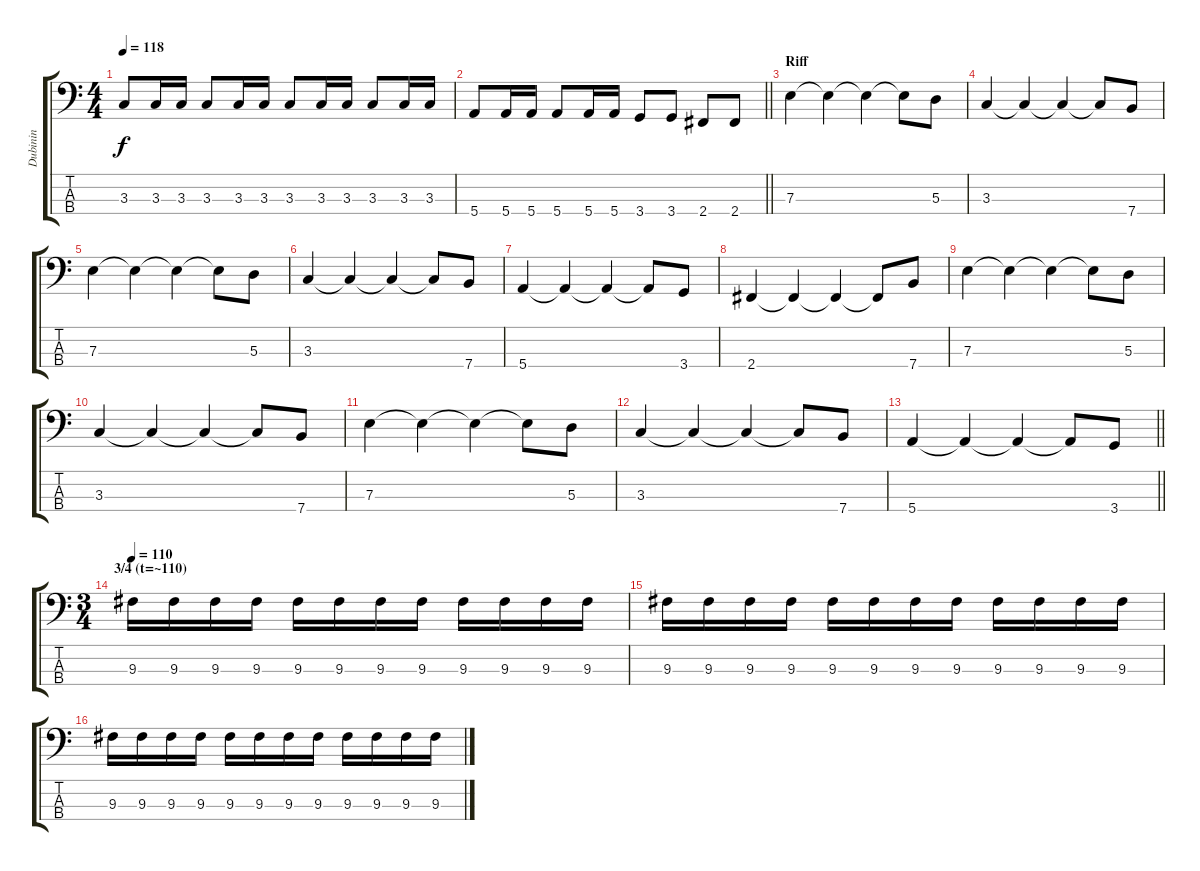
\track ("Dubinin" "Dubinin") {instrument electricbassfinger}
\staff {score tabs}
\tuning (G2 D2 A1 E1) {hide}
\ts (4 4)
\tempo 118
\clef f4
\ks c
3.3.8{dy f} 3.3.16 3.3.16 3.3.8 3.3.16 3.3.16 3.3.8 3.3.16 3.3.16 3.3.8 3.3.16 3.3.16 |
\barLineRight lightlight
5.4.8 5.4.16 5.4.16 5.4.8 5.4.16 5.4.16 3.4.8 3.4.8 2.4.8 2.4.8 |
\section ("" "Riff")
7.3.4 7.3{t}.4 7.3{t}.4 7.3{t}.8 5.3.8 |
3.3.4 3.3{t}.4 3.3{t}.4 3.3{t}.8 7.4.8 |
7.3.4 7.3{t}.4 7.3{t}.4 7.3{t}.8 5.3.8 |
3.3.4 3.3{t}.4 3.3{t}.4 3.3{t}.8 7.4.8 |
5.4.4 5.4{t}.4 5.4{t}.4 5.4{t}.8 3.4.8 |
2.4.4 2.4{t}.4 2.4{t}.4 2.4{t}.8 7.4.8 |
7.3.4 7.3{t}.4 7.3{t}.4 7.3{t}.8 5.3.8 |
3.3.4 3.3{t}.4 3.3{t}.4 3.3{t}.8 7.4.8 |
7.3.4 7.3{t}.4 7.3{t}.4 7.3{t}.8 5.3.8 |
3.3.4 3.3{t}.4 3.3{t}.4 3.3{t}.8 7.4.8 |
\barLineRight lightlight
5.4.4 5.4{t}.4 5.4{t}.4 5.4{t}.8 3.4.8 |
\ts (3 4)
\section ("" "3/4 (t=~110)")
\tempo 110
9.3.16 9.3.16 9.3.16 9.3.16 9.3.16 9.3.16 9.3.16 9.3.16 9.3.16 9.3.16 9.3.16 9.3.16 |
9.3.16 9.3.16 9.3.16 9.3.16 9.3.16 9.3.16 9.3.16 9.3.16 9.3.16 9.3.16 9.3.16 9.3.16 |
9.3.16 9.3.16 9.3.16 9.3.16 9.3.16 9.3.16 9.3.16 9.3.16 9.3.16 9.3.16 9.3.16 9.3.16
